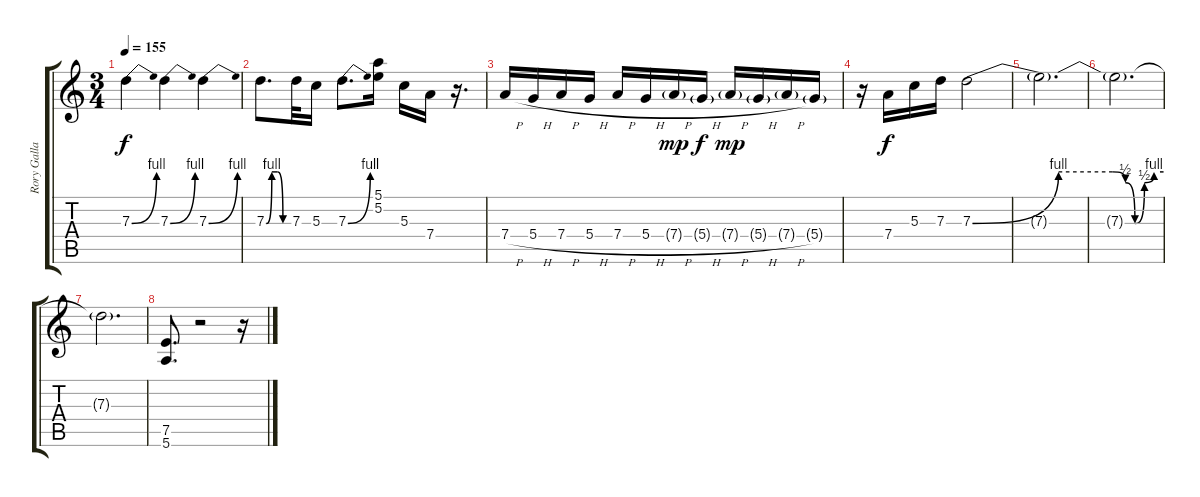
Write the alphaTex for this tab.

\track ("Rory Gallagher" "Rory Galla") {instrument overdrivenguitar}
\staff {score tabs}
\tuning (E4 B3 G3 D3 A2 E2) {hide}
\ts (3 4)
\tempo 155
\clef g2
\ks c
7.3{be (bend 0 0 60 4)}.4{dy f} 7.3{be (bend 0 0 60 4)}.4 7.3{be (bend 0 0 60 4)}.4 |
7.3{be (custom 0 0 15 4 30 4 45 0 60 0)}.8{d} 7.3.32 5.3.16 7.3{be (bend 0 0 60 4)}.8{d} (5.1 5.2).16 5.3.16 7.4.16 r.16{d} |
7.4{h}.16 5.4{h}.16 7.4{h}.16 5.4{h}.16 7.4{h}.16 5.4{h}.16 7.4{h g}.16{dy mp} 5.4{h g}.16{dy f} 7.4{h g}.16{dy mp} 5.4{h g}.16 7.4{h g}.16 5.4{g}.16 |
r.16 7.4.16{dy f} 5.3.16 7.3.16 7.3{be (custom 0 0 27 4 44 4 48 2 51 0 54 2 57 4 60 4)}.2 |
7.3{t}.2{d} |
7.3{t}.2{d} |
7.3{t}.2{d} |
(7.5 5.6).8{d} r.2 r.16
